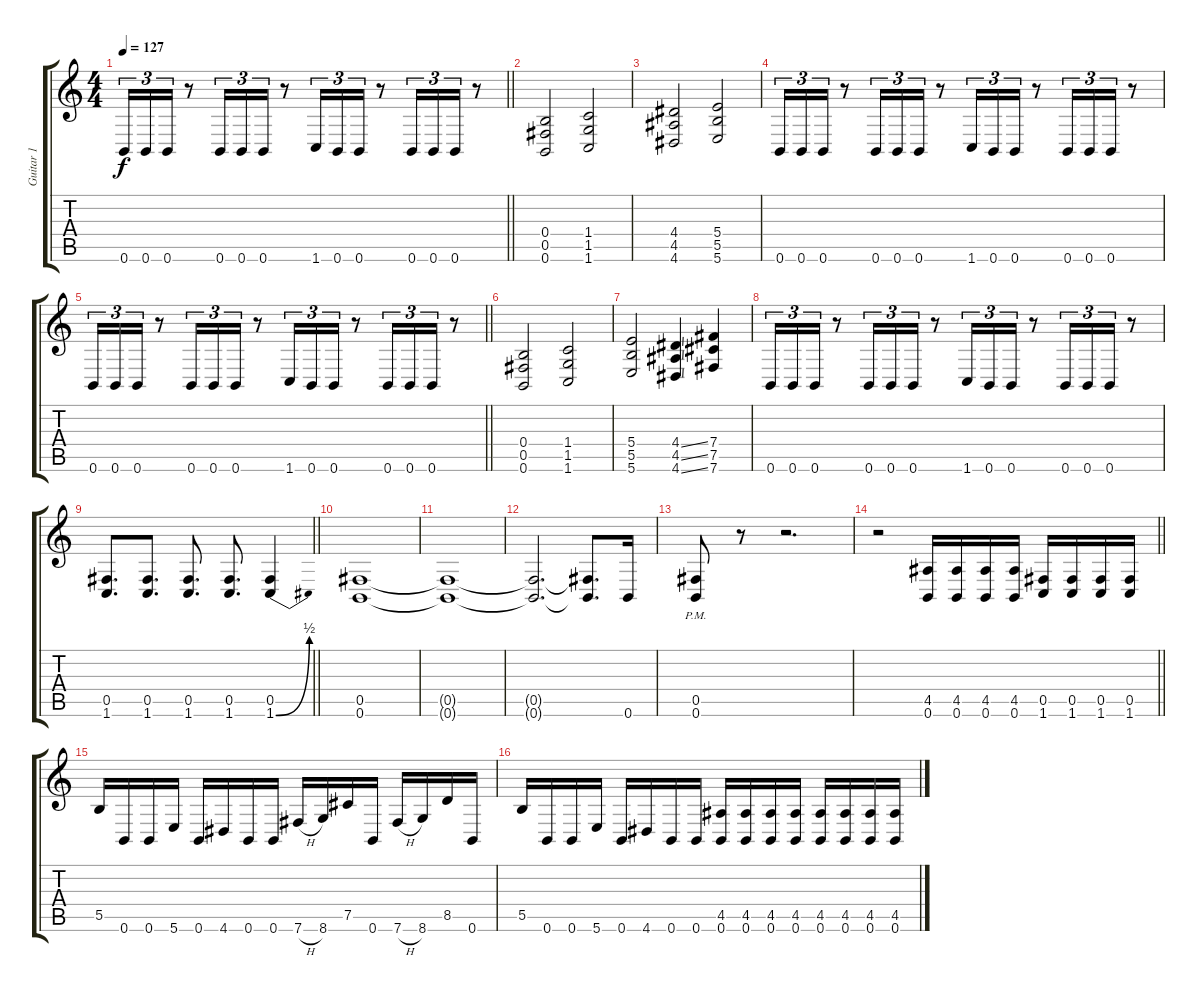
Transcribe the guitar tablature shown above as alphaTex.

\track ("Guitar 1" "Guitar 1") {instrument distortionguitar}
\staff {score tabs}
\tuning (Db4 Ab3 E3 B2 Gb2 B1) {hide}
\ts (4 4)
\tempo 127
\clef g2
\barLineRight lightlight
\ks c
0.6.16{tu (3 2) dy f} 0.6.16{tu (3 2)} 0.6.16{tu (3 2)} r.8 0.6.16{tu (3 2)} 0.6.16{tu (3 2)} 0.6.16{tu (3 2)} r.8 1.6.16{tu (3 2)} 0.6.16{tu (3 2)} 0.6.16{tu (3 2)} r.8 0.6.16{tu (3 2)} 0.6.16{tu (3 2)} 0.6.16{tu (3 2)} r.8 |
(0.4 0.5 0.6).2 (1.4 1.5 1.6).2 |
(4.4 4.5 4.6).2 (5.4 5.5 5.6).2 |
0.6.16{tu (3 2)} 0.6.16{tu (3 2)} 0.6.16{tu (3 2)} r.8 0.6.16{tu (3 2)} 0.6.16{tu (3 2)} 0.6.16{tu (3 2)} r.8 1.6.16{tu (3 2)} 0.6.16{tu (3 2)} 0.6.16{tu (3 2)} r.8 0.6.16{tu (3 2)} 0.6.16{tu (3 2)} 0.6.16{tu (3 2)} r.8 |
\barLineRight lightlight
0.6.16{tu (3 2)} 0.6.16{tu (3 2)} 0.6.16{tu (3 2)} r.8 0.6.16{tu (3 2)} 0.6.16{tu (3 2)} 0.6.16{tu (3 2)} r.8 1.6.16{tu (3 2)} 0.6.16{tu (3 2)} 0.6.16{tu (3 2)} r.8 0.6.16{tu (3 2)} 0.6.16{tu (3 2)} 0.6.16{tu (3 2)} r.8 |
(0.4 0.5 0.6).2 (1.4 1.5 1.6).2 |
(5.4 5.5 5.6).2 (4.4{ss} 4.5{ss} 4.6{ss}).4 (7.4 7.5 7.6).4 |
0.6.16{tu (3 2)} 0.6.16{tu (3 2)} 0.6.16{tu (3 2)} r.8 0.6.16{tu (3 2)} 0.6.16{tu (3 2)} 0.6.16{tu (3 2)} r.8 1.6.16{tu (3 2)} 0.6.16{tu (3 2)} 0.6.16{tu (3 2)} r.8 0.6.16{tu (3 2)} 0.6.16{tu (3 2)} 0.6.16{tu (3 2)} r.8 |
\barLineRight lightlight
(0.5 1.6).8{d} (0.5 1.6).8{d} (0.5 1.6).8{d} (0.5 1.6).8{d} (0.5 1.6{be (bend 0 0 60 2)}).4 |
\section ("" "")
(0.5 0.6).1 |
(0.5{t} 0.6{t}).1 |
(0.5{t} 0.6{t}).2{d} (0.5{t} 0.6{t}).8{d} 0.6.16 |
(0.5{pm} 0.6).8 r.8 r.2{d} |
\barLineRight lightlight
r.2 (4.5 0.6).16 (4.5 0.6).16 (4.5 0.6).16 (4.5 0.6).16 (0.5 1.6).16 (0.5 1.6).16 (0.5 1.6).16 (0.5 1.6).16 |
5.5.16 0.6.16 0.6.16 5.6.16 0.6.16 4.6.16 0.6.16 0.6.16 7.6{h}.16 8.6.16 7.5.16 0.6.16 7.6{h}.16 8.6.16 8.5.16 0.6.16 |
5.5.16 0.6.16 0.6.16 5.6.16 0.6.16 4.6.16 0.6.16 0.6.16 (4.5 0.6).16 (4.5 0.6).16 (4.5 0.6).16 (4.5 0.6).16 (4.5 0.6).16 (4.5 0.6).16 (4.5 0.6).16 (4.5 0.6).16
